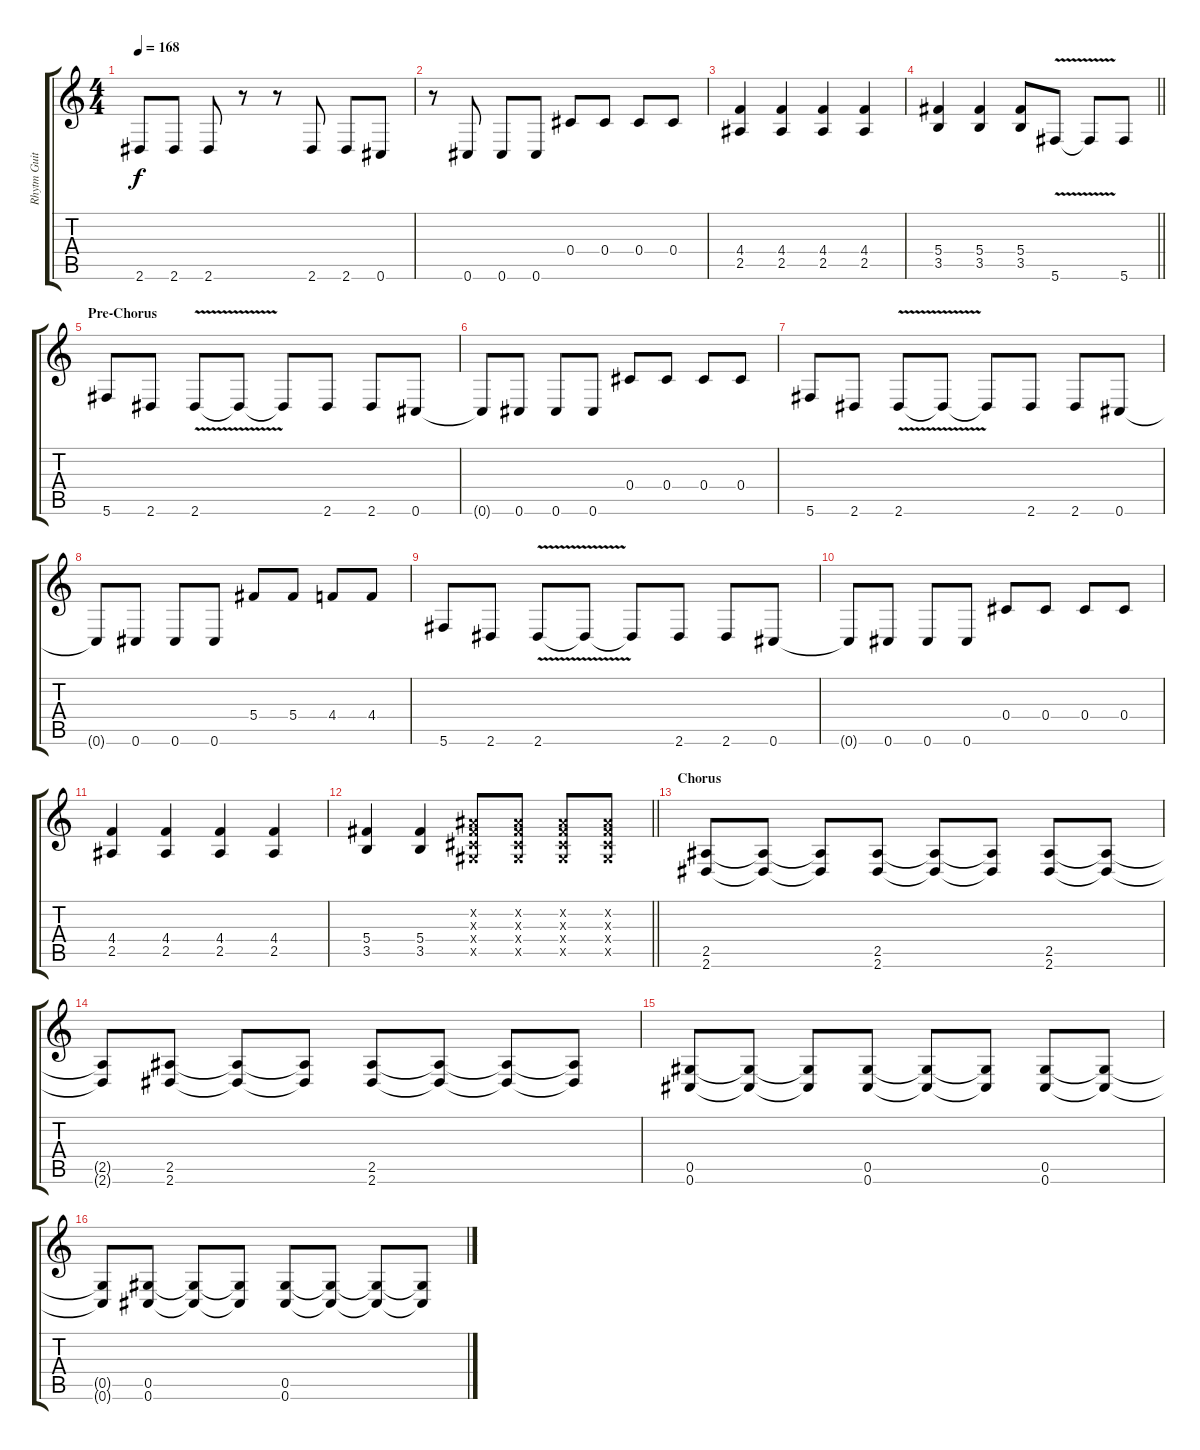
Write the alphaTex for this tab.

\track ("Rhytm Guitar [R]" "Rhytm Guit") {instrument distortionguitar}
\staff {score tabs}
\tuning (Eb4 Bb3 Gb3 Db3 Ab2 Db2) {hide}
\ts (4 4)
\tempo 168
\clef g2
\ks c
2.6.8{dy f} 2.6.8 2.6.8 r.8 r.8 2.6.8 2.6.8 0.6.8 |
r.8 0.6.8 0.6.8 0.6.8 0.4.8 0.4.8 0.4.8 0.4.8 |
(4.4 2.5).4 (4.4 2.5).4 (4.4 2.5).4 (4.4 2.5).4 |
\barLineRight lightlight
(5.4 3.5).4 (5.4 3.5).4 (5.4 3.5).8 5.6{v}.8 5.6{t}.8 5.6.8 |
\section ("" "Pre-Chorus")
5.6.8 2.6.8 2.6{v}.8 2.6{t}.8 2.6{t}.8 2.6.8 2.6.8 0.6.8 |
0.6{t}.8 0.6.8 0.6.8 0.6.8 0.4.8 0.4.8 0.4.8 0.4.8 |
5.6.8 2.6.8 2.6{v}.8 2.6{t}.8 2.6{t}.8 2.6.8 2.6.8 0.6.8 |
0.6{t}.8 0.6.8 0.6.8 0.6.8 5.4.8 5.4.8 4.4.8 4.4.8 |
5.6.8 2.6.8 2.6{v}.8 2.6{t}.8 2.6{t}.8 2.6.8 2.6.8 0.6.8 |
0.6{t}.8 0.6.8 0.6.8 0.6.8 0.4.8 0.4.8 0.4.8 0.4.8 |
(4.4 2.5).4 (4.4 2.5).4 (4.4 2.5).4 (4.4 2.5).4 |
\barLineRight lightlight
(5.4 3.5).4 (5.4 3.5).4 (0.2{x} 0.3{x} 0.4{x} 0.5{x}).8 (0.2{x} 0.3{x} 0.4{x} 0.5{x}).8 (0.2{x} 0.3{x} 0.4{x} 0.5{x}).8 (0.2{x} 0.3{x} 0.4{x} 0.5{x}).8 |
\section ("" "Chorus")
(2.5 2.6).8 (2.5{t} 2.6{t}).8 (2.5{t} 2.6{t}).8 (2.5 2.6).8 (2.5{t} 2.6{t}).8 (2.5{t} 2.6{t}).8 (2.5 2.6).8 (2.5{t} 2.6{t}).8 |
(2.5{t} 2.6{t}).8 (2.5 2.6).8 (2.5{t} 2.6{t}).8 (2.5{t} 2.6{t}).8 (2.5 2.6).8 (2.5{t} 2.6{t}).8 (2.5{t} 2.6{t}).8 (2.5{t} 2.6{t}).8 |
(0.5 0.6).8 (0.5{t} 0.6{t}).8 (0.5{t} 0.6{t}).8 (0.5 0.6).8 (0.5{t} 0.6{t}).8 (0.5{t} 0.6{t}).8 (0.5 0.6).8 (0.5{t} 0.6{t}).8 |
(0.5{t} 0.6{t}).8 (0.5 0.6).8 (0.5{t} 0.6{t}).8 (0.5{t} 0.6{t}).8 (0.5 0.6).8 (0.5{t} 0.6{t}).8 (0.5{t} 0.6{t}).8 (0.5{t} 0.6{t}).8
